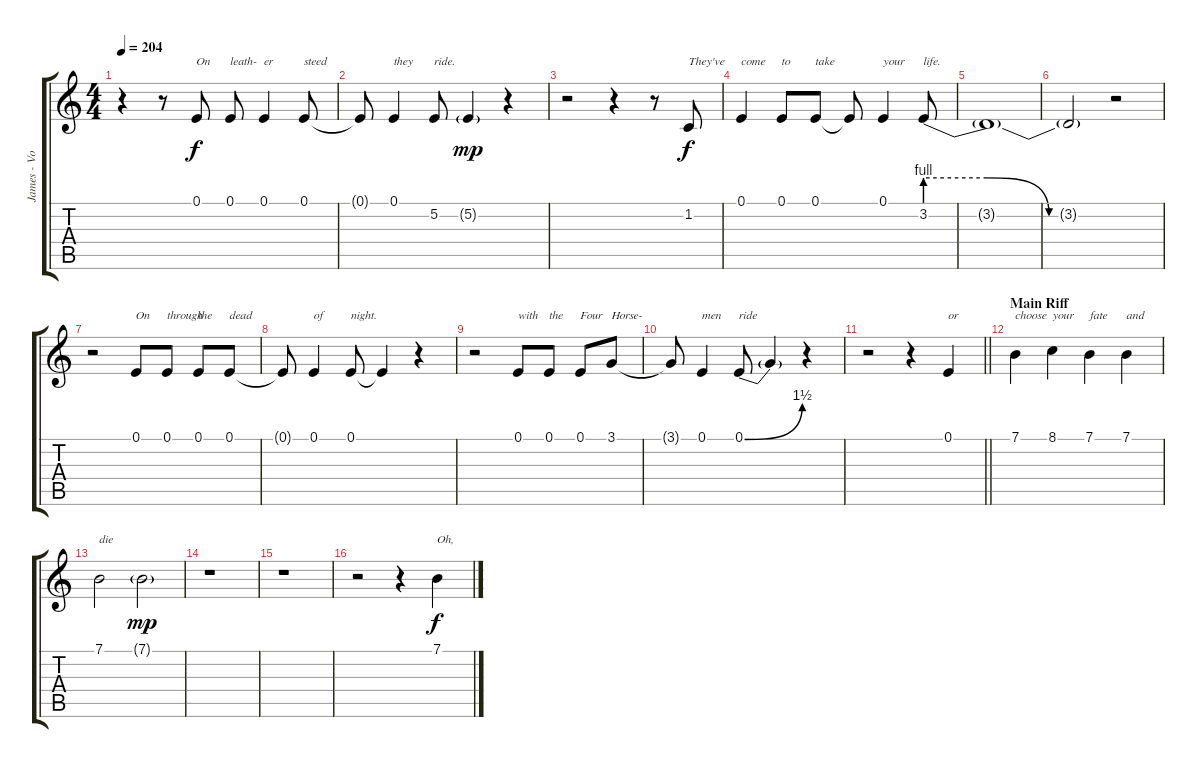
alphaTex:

\track ("James - Voice" "James - Vo") {instrument lead2sawtooth}
\staff {score tabs}
\tuning (E4 B3 G3 D3 A2 E2) {hide}
\ts (4 4)
\tempo 204
\clef g2
\ks c
r.4{dy mp} r.8 0.1.8{txt "On" dy f} 0.1.8{txt "leath-"} 0.1.4{txt "er"} 0.1.8{txt "steed"} |
0.1{t}.8 0.1.4{txt "they"} 5.2.8{txt "ride."} 5.2{g}.4{dy mp} r.4 |
r.2 r.4 r.8 1.2.8{txt "They've" dy f} |
0.1.4{txt "come"} 0.1.8{txt "to"} 0.1.8{txt "take"} 0.1{t}.8 0.1.4{txt "your"} 3.2{be (custom 0 4 20 4 40 0 60 0)}.8{txt "life."} |
3.2{t}.1 |
3.2{t}.2 r.2 |
r.2 0.1.8{txt "On"} 0.1.8{txt "through"} 0.1.8{txt "the"} 0.1.8{txt "dead"} |
0.1{t}.8 0.1.4{txt "of"} 0.1.8{txt "night."} 0.1{t}.4 r.4 |
r.2 0.1.8{txt "with"} 0.1.8{txt "the"} 0.1.8{txt "Four"} 3.1.8{txt "Horse-"} |
3.1{t}.8 0.1.4{txt "men"} 0.1{be (bend 0 0 60 6)}.8{txt "ride"} 0.1{t}.4 r.4 |
\barLineRight lightlight
r.2 r.4 0.1.4{txt "or"} |
\section ("" "Main Riff")
7.1.4{txt "choose"} 8.1.4{txt "your"} 7.1.4{txt "fate"} 7.1.4{txt "and"} |
7.1.2{txt "die"} 7.1{g}.2{dy mp} |
r.1 |
r.1 |
r.2 r.4 7.1.4{txt "Oh," dy f}
